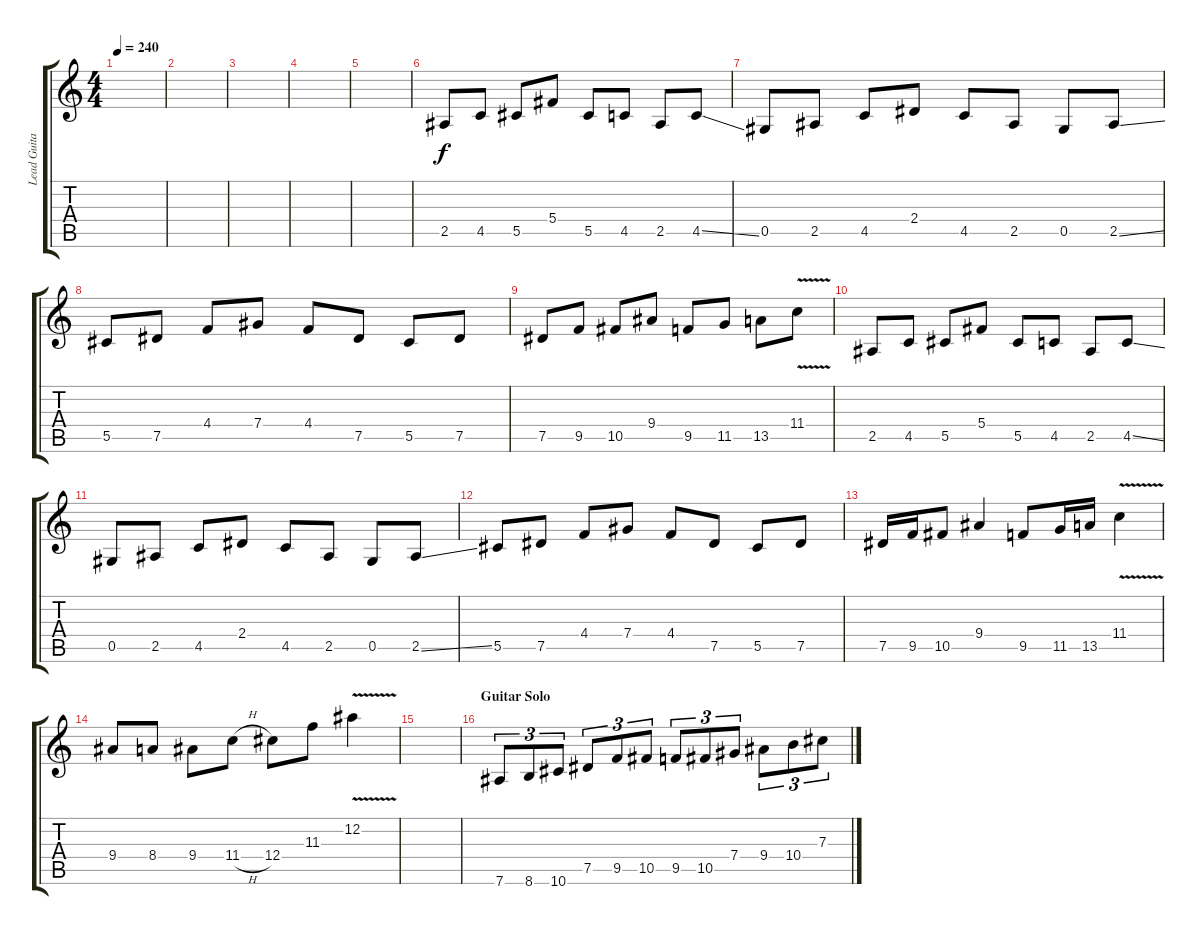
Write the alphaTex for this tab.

\track ("Lead Guitar" "Lead Guita") {instrument overdrivenguitar}
\staff {score tabs}
\tuning (Eb4 Bb3 Gb3 Db3 Ab2 Eb2) {hide}
\ts (4 4)
\tempo 240
\clef g2
\ks c
|
|
|
|
|
2.5.8 4.5.8 5.5.8 5.4.8 5.5.8 4.5.8 2.5.8 4.5{ss}.8 |
0.5.8 2.5.8 4.5.8 2.4.8 4.5.8 2.5.8 0.5.8 2.5{ss}.8 |
5.5.8 7.5.8 4.4.8 7.4.8 4.4.8 7.5.8 5.5.8 7.5.8 |
7.5.8 9.5.8 10.5.8 9.4.8 9.5.8 11.5.8 13.5.8 11.4{v}.8 |
2.5.8 4.5.8 5.5.8 5.4.8 5.5.8 4.5.8 2.5.8 4.5{ss}.8 |
0.5.8 2.5.8 4.5.8 2.4.8 4.5.8 2.5.8 0.5.8 2.5{ss}.8 |
5.5.8 7.5.8 4.4.8 7.4.8 4.4.8 7.5.8 5.5.8 7.5.8 |
7.5.16 9.5.16 10.5.8 9.4.4 9.5.8 11.5.16 13.5.16 11.4{v}.4 |
9.4.8 8.4.8 9.4.8 11.4{h}.8 12.4.8 11.3.8 12.2{v}.4 |
|
\section ("" "Guitar Solo")
7.6.8{tu (3 2) volume 16 balance 8} 8.6.8{tu (3 2)} 10.6.8{tu (3 2)} 7.5.8{tu (3 2)} 9.5.8{tu (3 2)} 10.5.8{tu (3 2)} 9.5.8{tu (3 2)} 10.5.8{tu (3 2)} 7.4.8{tu (3 2)} 9.4.8{tu (3 2)} 10.4.8{tu (3 2)} 7.3.8{tu (3 2)}
